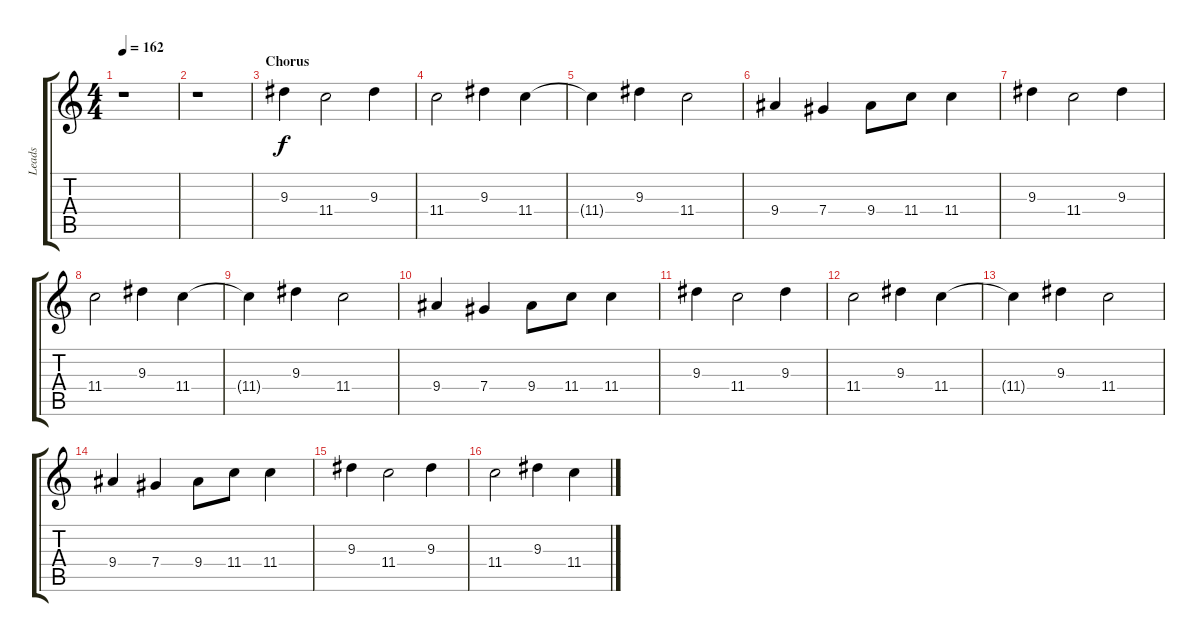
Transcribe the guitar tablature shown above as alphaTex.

\track ("Leads" "Leads") {instrument acousticguitarsteel}
\staff {score tabs}
\tuning (Eb4 Bb3 Gb3 Db3 Ab2 Eb2) {hide}
\ts (4 4)
\tempo 162
\clef g2
\ks c
r.1{dy f} |
r.1 |
\section ("" "Chorus")
9.3.4 11.4.2 9.3.4 |
11.4.2 9.3.4 11.4.4 |
11.4{t}.4 9.3.4 11.4.2 |
9.4.4 7.4.4 9.4.8 11.4.8 11.4.4 |
9.3.4 11.4.2 9.3.4 |
11.4.2 9.3.4 11.4.4 |
11.4{t}.4 9.3.4 11.4.2 |
9.4.4 7.4.4 9.4.8 11.4.8 11.4.4 |
9.3.4 11.4.2 9.3.4 |
11.4.2 9.3.4 11.4.4 |
11.4{t}.4 9.3.4 11.4.2 |
9.4.4 7.4.4 9.4.8 11.4.8 11.4.4 |
9.3.4 11.4.2 9.3.4 |
11.4.2 9.3.4 11.4.4
